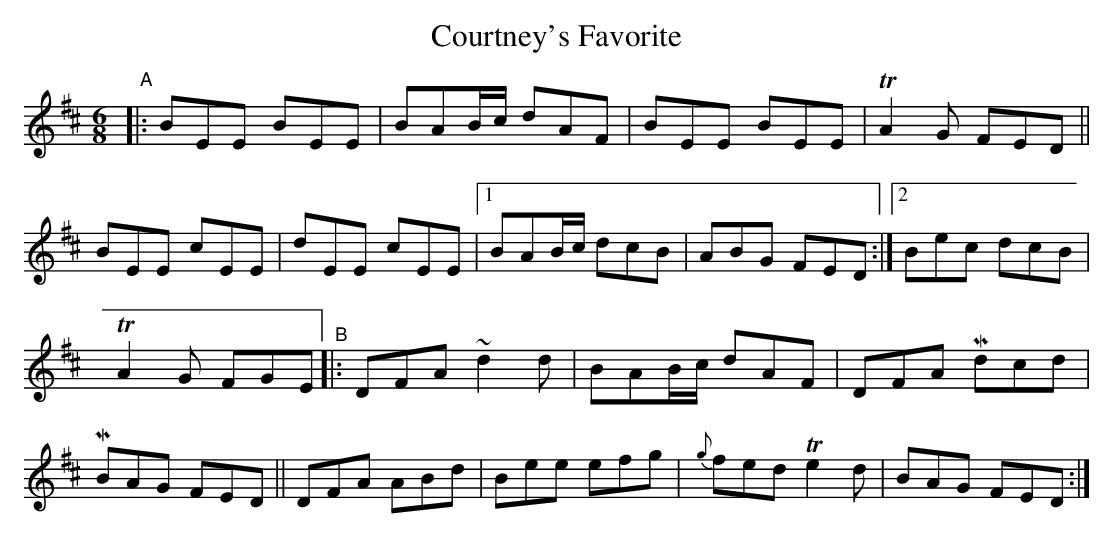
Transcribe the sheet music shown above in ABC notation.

X:1
T: Courtney's Favorite
M: 6/8
L: 1/8
K: Edor
"^A"|: BEE BEE | BAB/c/ dAF | BEE BEE | TA2G FED || BEE cEE | dEE cEE |[1 BAB/c/ dcB | ABG FED :|[2 Bec dcB |
TA2G FGE "^B"|: DFA ~d2d | BAB/c/ dAF | DFA Mdcd | MBAG FED || DFA ABd | Bee efg | {g}fed Te2d | BAG FED :|
